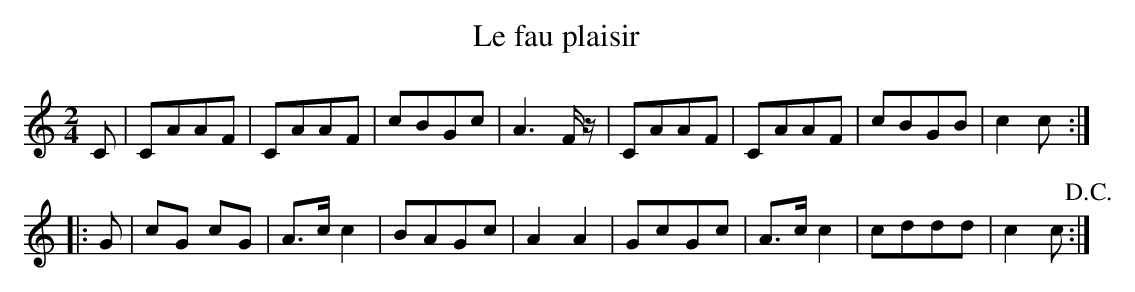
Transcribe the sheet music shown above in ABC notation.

X:1
T:Le fau plaisir
M:2/4
K:Cmaj
L:1/8
C|CAAF|CAAF|cBGc|A3 F/2z/2|CAAF|CAAF|cBGB|c2 c:|
|:G|cG cG|A>c c2|BAGc|A2 A2|GcGc|A>c c2|cddd|c2 c!D.C.!:|]
